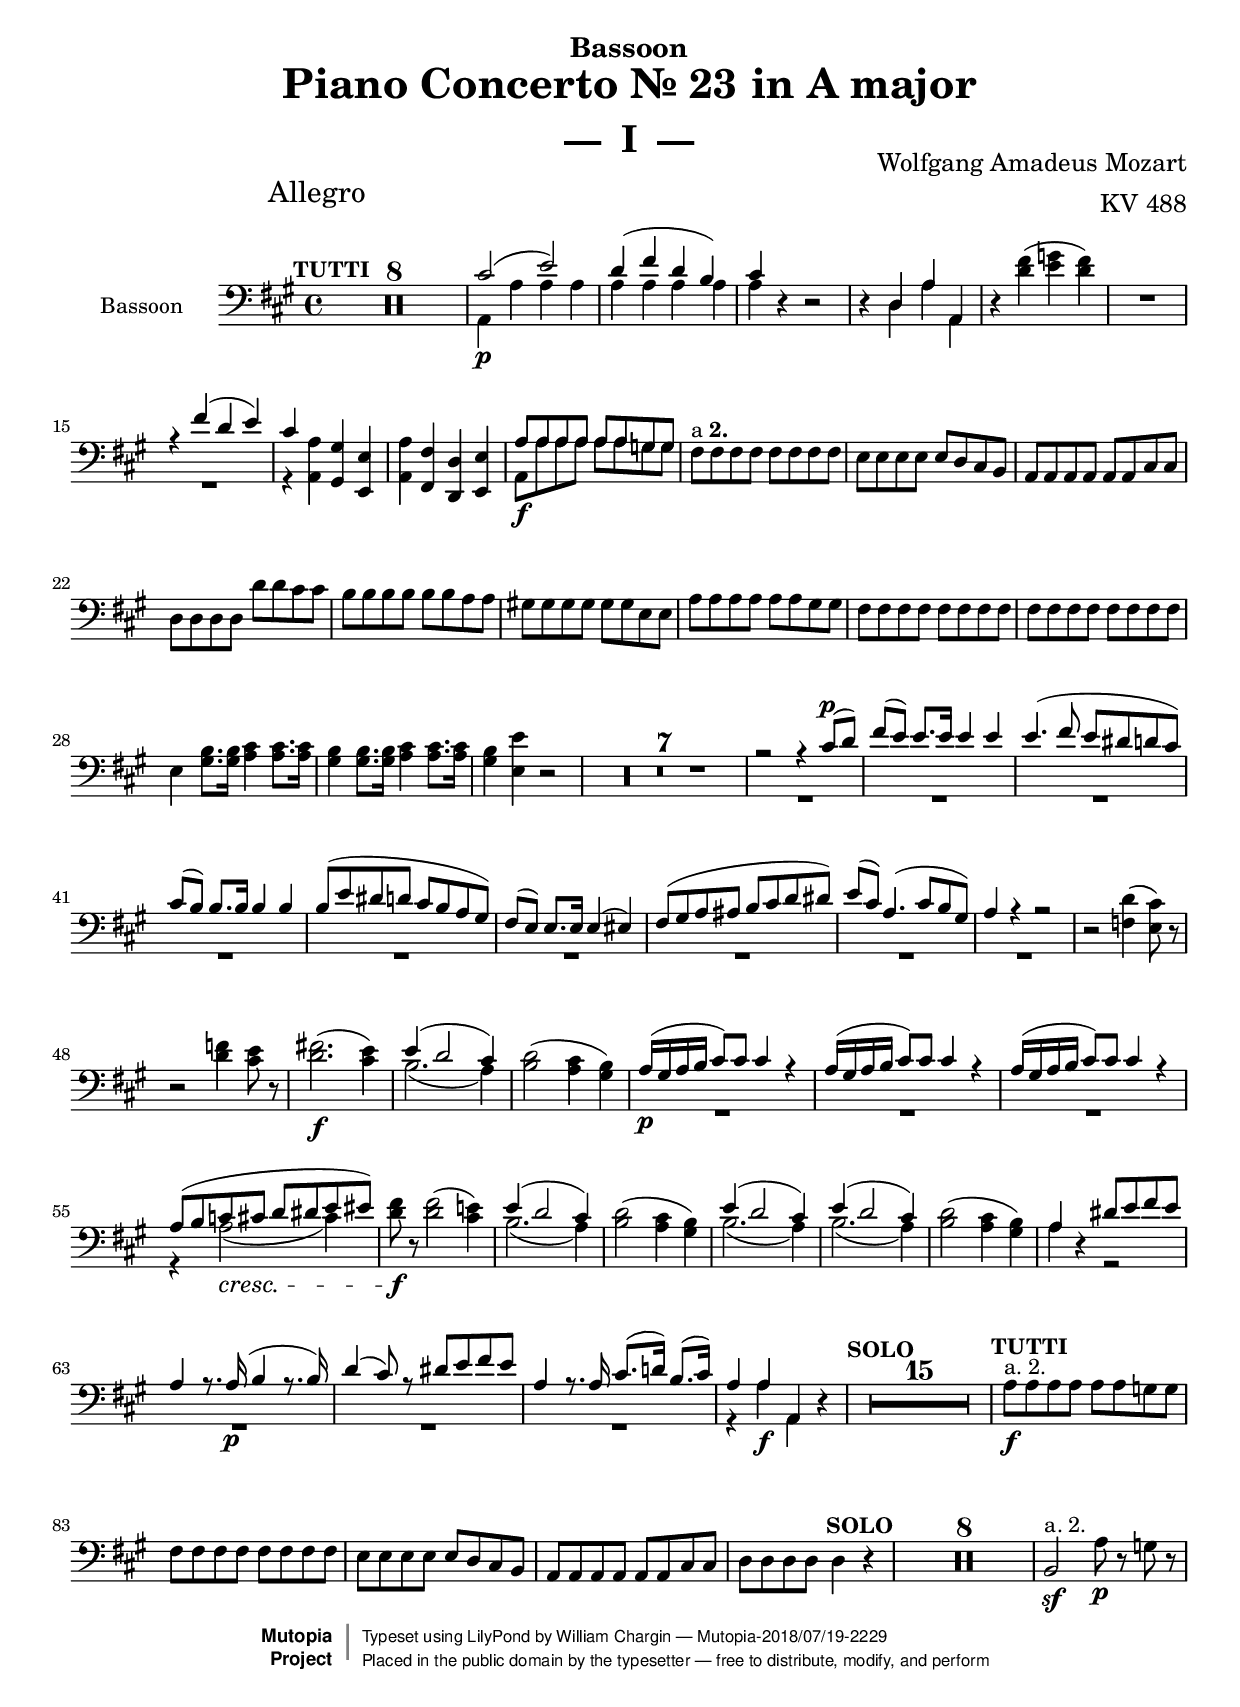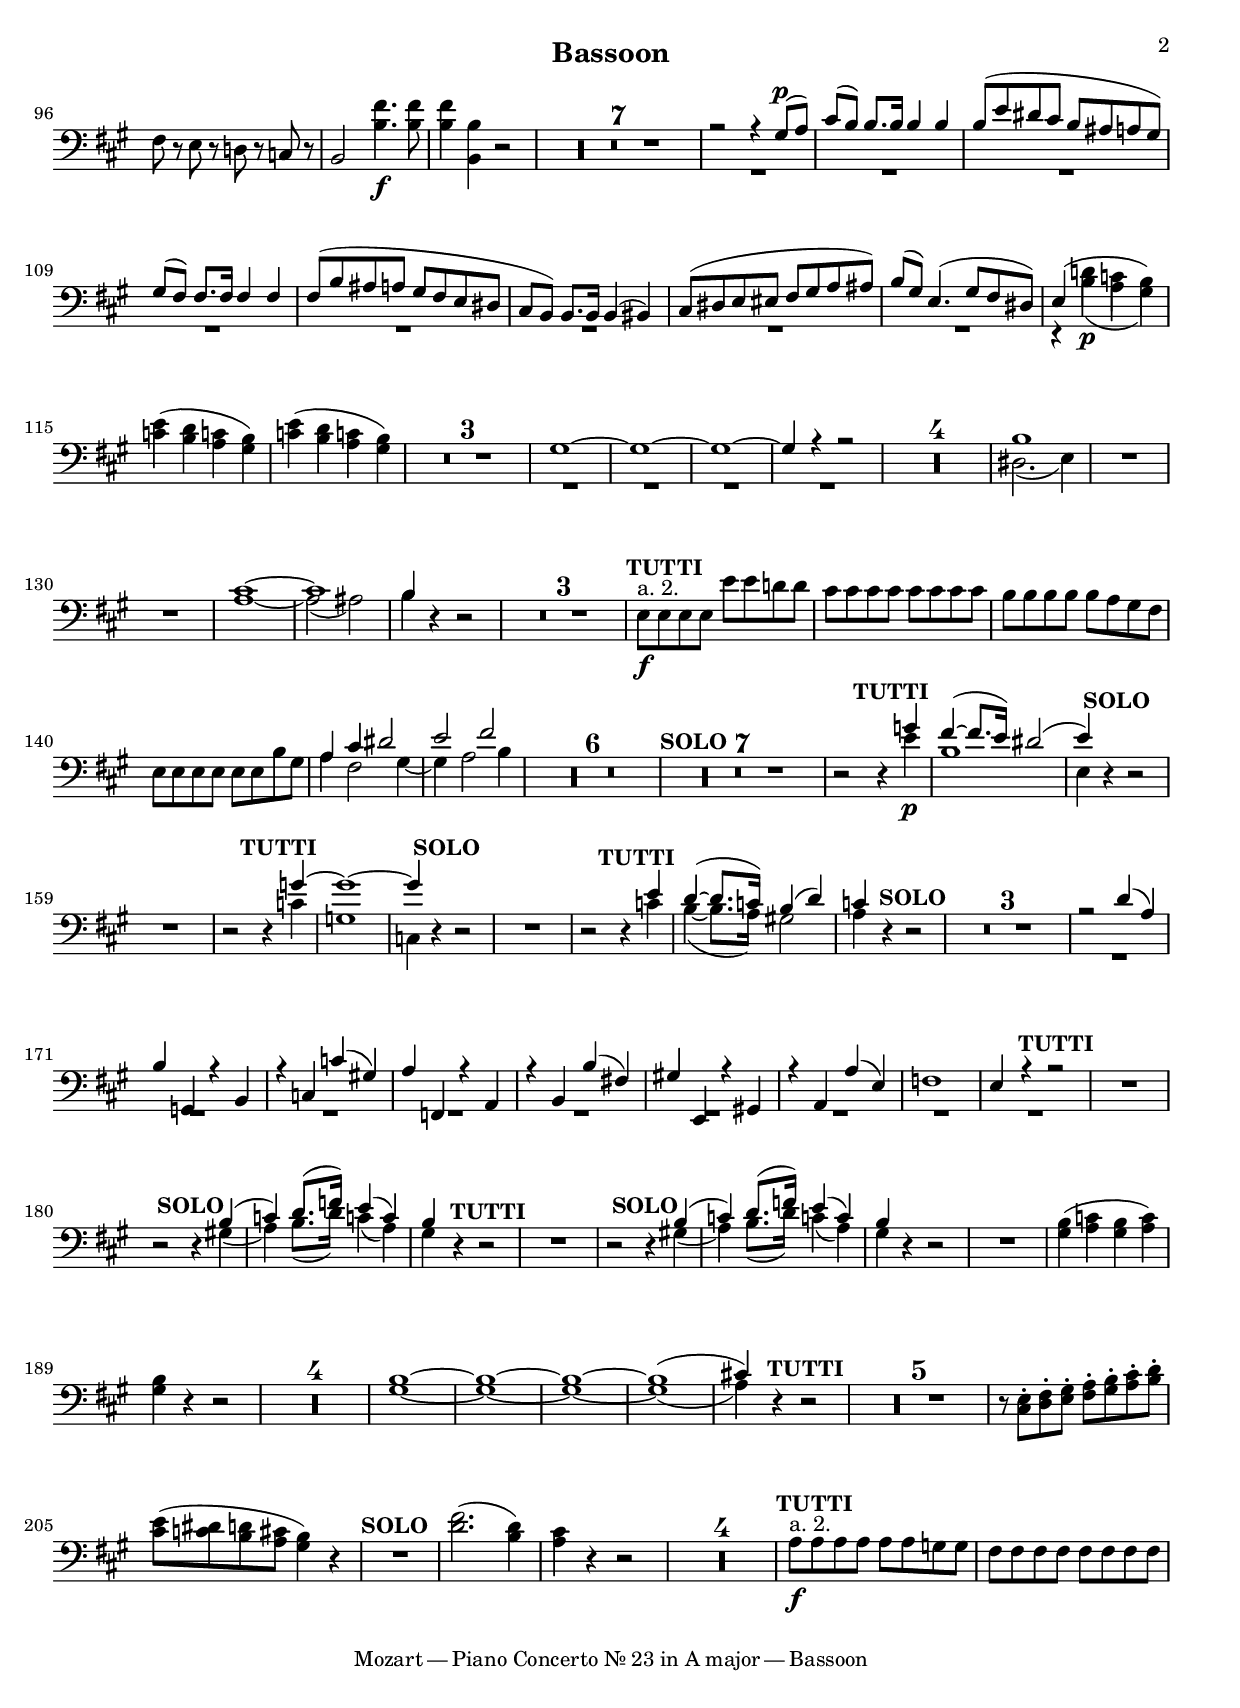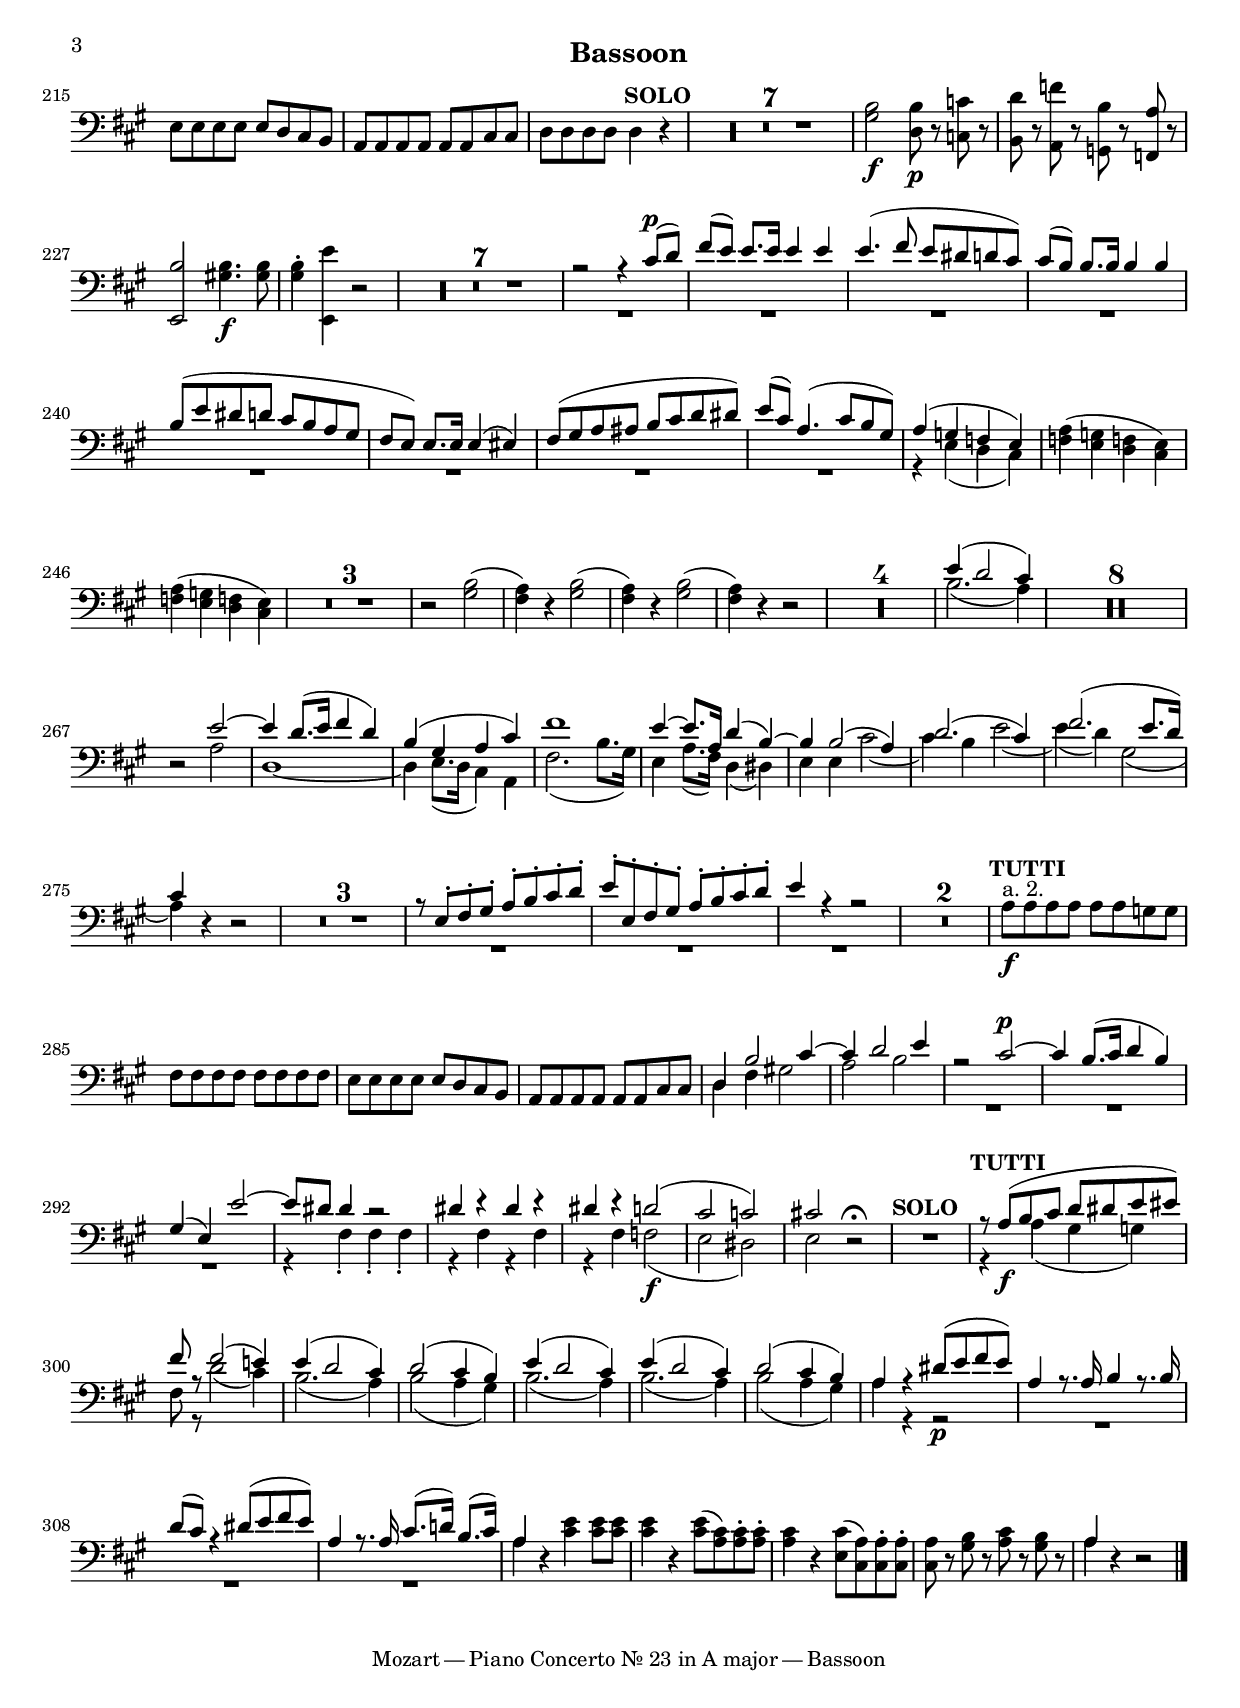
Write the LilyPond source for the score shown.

% Mozart - Piano Concerto No. 23 in A major
% typeset by William Chargin
% Bassoon
% Main file, to be compiled directly.

%#(set-default-paper-size "letter")
#(ly:set-option 'relative-includes #t)

\include "common/version.ily"
\include "common/variables.ily"
\include "mutopia-header.ily"
\include "common/definitions.ily"
\include "common/parts-dimension.ily"

thisInstrName = \thisInstrNameIII
Part = \thisInstrName
thisClef = \thisClefInstrIII

% I. Allegro
\include "01_allegro/global.ily"
\include "01_allegro/bassoon.ily"
theseNotes = \bassoon
thisTempo = \thisTempoMovI
thisIdentifier = \thisIdentifierMovI
\bookpart { % Score block for single-staff instruments
% Do not compile

\include "version.ily"
\include "styles.ily"

\score {
  \keepWithTag #'printed
  <<
    \new Staff {
      \set Staff.instrumentName = \thisInstrName
      \thisClef
      \condenseRests
      \global
      \theseNotes
    }
  >>
  \layout { }
}
 }

% II. Andante
\include "02_andante/global.ily"
\include "02_andante/bassoon.ily"
theseNotes = \bassoon
thisTempo = \thisTempoMovII
thisIdentifier = \thisIdentifierMovII
\bookpart { % Score block for single-staff instruments
% Do not compile

\include "version.ily"
\include "styles.ily"

\score {
  \keepWithTag #'printed
  <<
    \new Staff {
      \set Staff.instrumentName = \thisInstrName
      \thisClef
      \condenseRests
      \global
      \theseNotes
    }
  >>
  \layout { }
}
 }

% III. Presto
\include "03_presto/global.ily"
\include "03_presto/bassoon.ily"
theseNotes = \bassoon
thisTempo = \thisTempoMovIII
thisIdentifier = \thisIdentifierMovIII
\bookpart { % Score block for single-staff instruments
% Do not compile

\include "version.ily"
\include "styles.ily"

\score {
  \keepWithTag #'printed
  <<
    \new Staff {
      \set Staff.instrumentName = \thisInstrName
      \thisClef
      \condenseRests
      \global
      \theseNotes
    }
  >>
  \layout { }
}
 }
